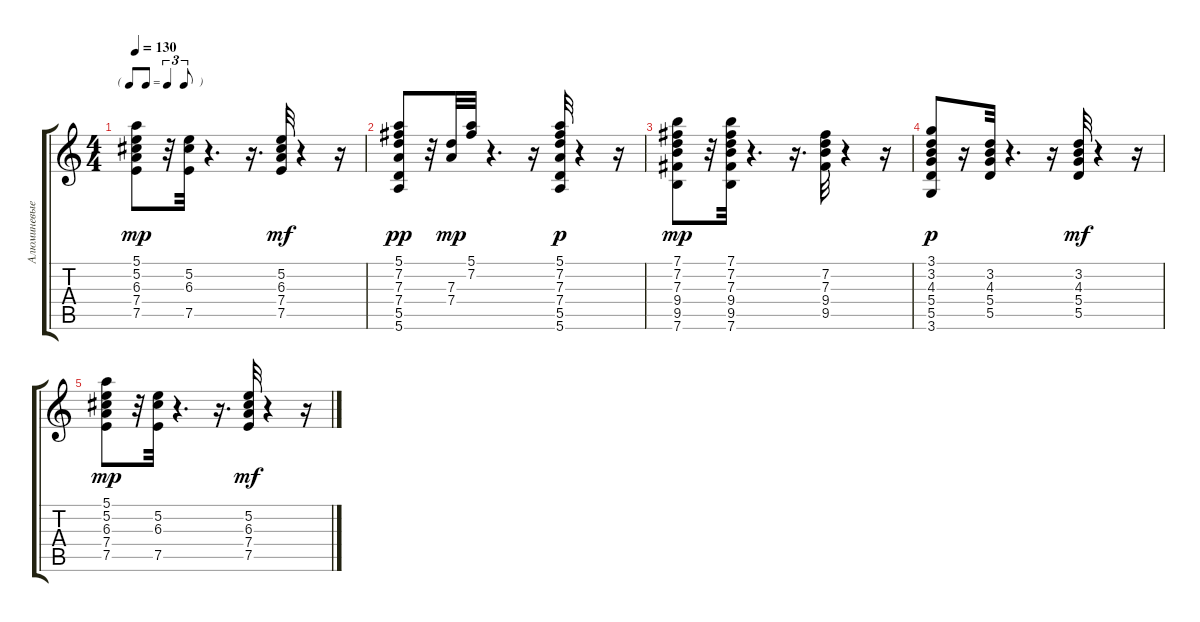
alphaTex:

\track ("Алюминевые огурцы" "Алюминевые") {instrument electricguitarclean}
\staff {score tabs}
\tuning (E4 B3 G3 D3 A2 E2) {hide}
\ts (4 4)
\tf triplet8th
\tempo 130
\clef g2
\ks c
(5.1 5.2 6.3 7.4 7.5).8{dy mp} r.32 (5.2 6.3 7.5).32 r.4{d} r.16{d} (5.2 6.3 7.4 7.5).32{dy mf} r.4 r.16 |
(5.1 7.2 7.3 7.4 5.5 5.6).8{dy pp} r.32 (7.3 7.4).32{dy mp} (5.1 7.2).32 r.4{d} r.16 (5.1 7.2 7.3 7.4 5.5 5.6).32{dy p} r.4 r.16 |
(7.1 7.2 7.3 9.4 9.5 7.6).8{dy mp} r.32 (7.1 7.2 7.3 9.4 9.5 7.6).32 r.4{d} r.16{d} (7.2 7.3 9.4 9.5).32 r.4 r.16 |
(3.1 3.2 4.3 5.4 5.5 3.6).8{dy p} r.16 (3.2 4.3 5.4 5.5).32 r.4{d} r.16 (3.2 4.3 5.4 5.5).32{dy mf} r.4 r.16 |
(5.1 5.2 6.3 7.4 7.5).8{dy mp} r.32 (5.2 6.3 7.5).32 r.4{d} r.16{d} (5.2 6.3 7.4 7.5).32{dy mf} r.4 r.16
